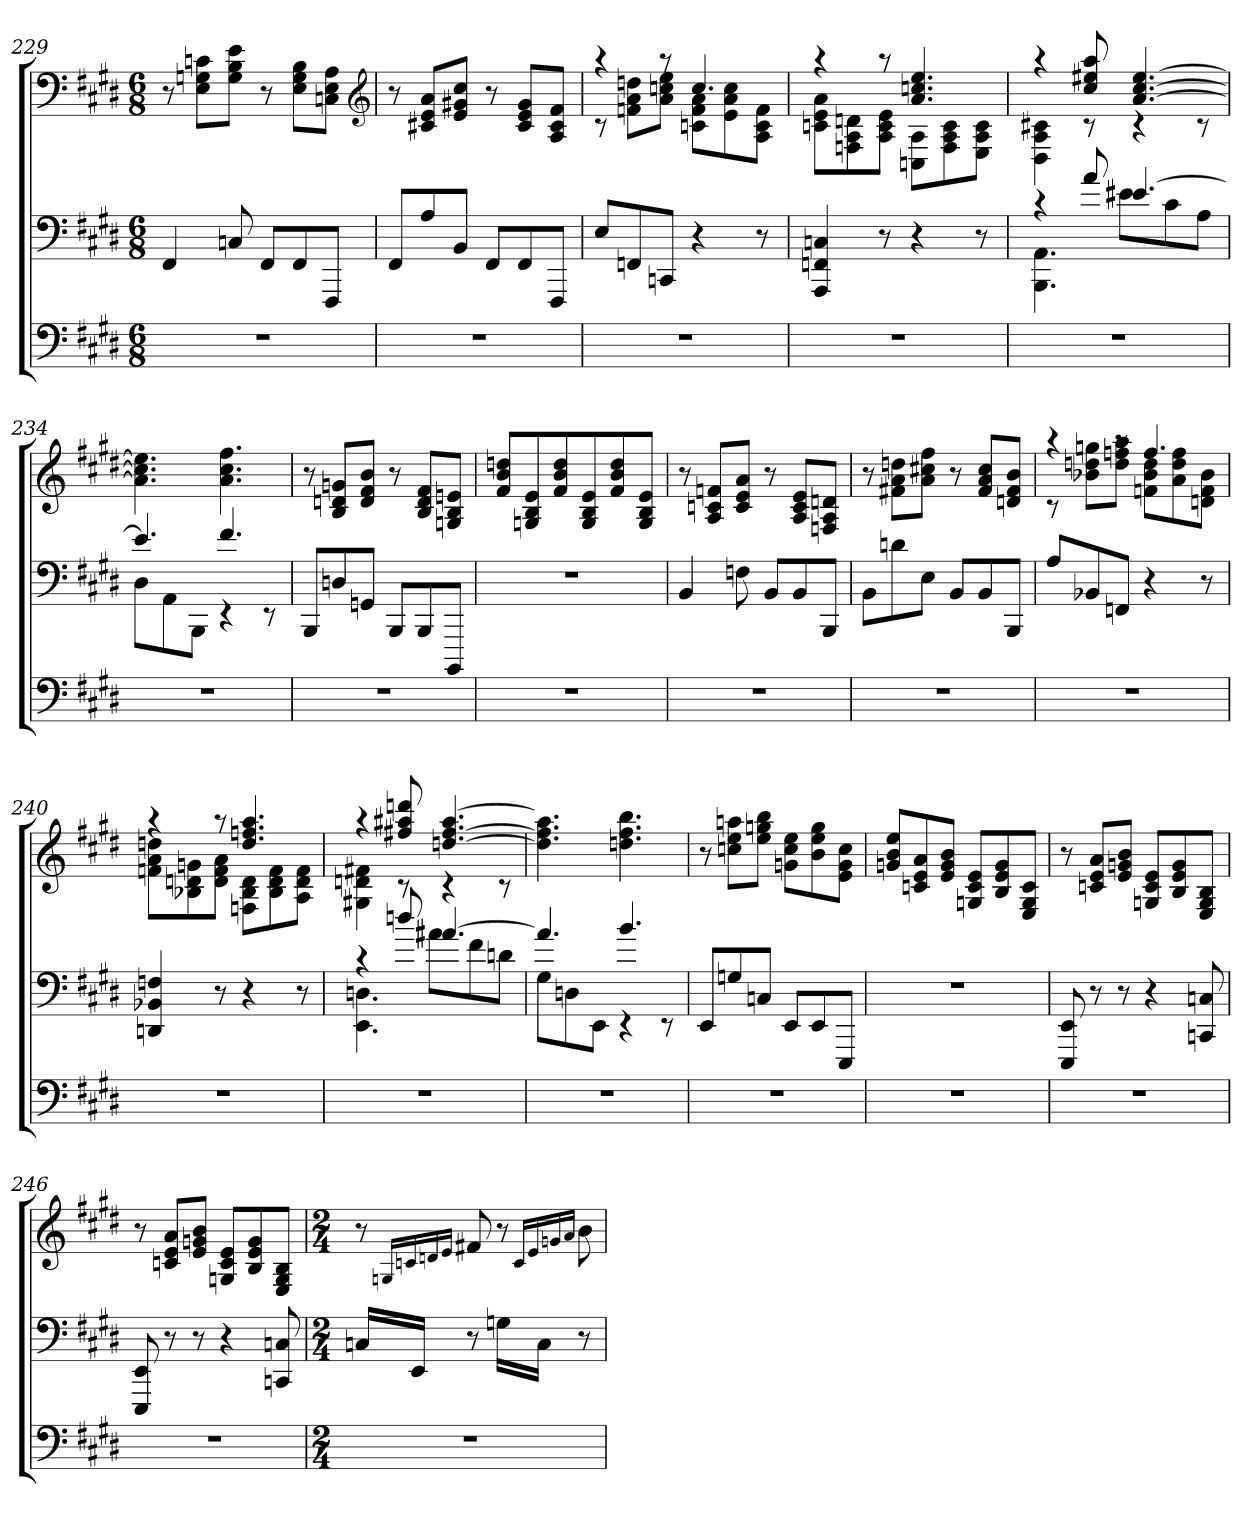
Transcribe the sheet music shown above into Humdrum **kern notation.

**kern	**kern	**kern
*part3	*part2	*part1
*staff3	*staff2	*staff1
*clefF4	*clefF4	*clefF4
*k[f#c#g#d#]	*k[f#c#g#d#]	*k[f#c#g#d#]
*M6/8	*M6/8	*M6/8
=229	=229	=229
2.r	4FF#	8r
.	.	8E 8Gn 8cnL
.	8Cn	8G 8B 8eJ
.	8FF#L	8r
.	8FF#	8E 8G 8BL
.	8FFF#J	8Cn 8E 8AJ
*	*	*clefG2
=230	=230	=230
2.r	8FF#L	8r
.	8A	8c#X 8e 8aL
.	8BBJ	8e 8g#X 8cc#J
.	8FF#L	8r
.	8FF#	8c# 8e 8g#L
.	8FFF#J	8A 8c# 8f#J
=231	=231	=231
*	*	*^
2.r	8EL	4raa	8rc
.	8FFn	.	8fn 8a 8ddnL
.	8CCnJ	8raa	8a 8ccn 8eeJ
.	4r	4.cc	8cn 8f 8aL
.	.	.	8e 8a 8cc
.	8r	.	8A 8c 8fJ
=232	=232	=232	=232
2.r	4AAA 4FFn 4Cn	4raa	8cn 8e 8aL
.	.	.	8Fn 8A 8dn
.	8r	8raa	8A 8c 8eJ
.	4r	4.a 4.ccn 4.ee	8Cn 8AL
.	.	.	8F 8A 8c
.	8r	.	8E 8A 8cJ
=233	=233	=233	=233
*	*^	*	*
2.r	4rc	4.BBB 4.AA	4raa	4D# 4A 4c#X
.	8a	.	8cc# 8ee#X 8aa	8rc
.	[4.e#X	8e#XL	[4.a [4.cc# [4.ee#	4rc
.	.	8c#	.	.
.	.	8AJ	.	8rc
*	*	*	*v	*v
=234	=234	=234	=234
2.r	4.e#]	8D#L	4.a] 4.cc#] 4.ee#]
.	.	8AA	.
.	.	8BBBJ	.
.	4.f#	4rEE	4.a 4.cc# 4.ff#
.	.	8rEE	.
*	*v	*v	*
=235	=235	=235
2.r	8BBBL	8r
.	8Dn	8B 8dn 8gnL
.	8GGnJ	8d 8f# 8bJ
.	8BBBL	8r
.	8BBB	8B 8d 8f#L
.	8BBBBJ	8Gn 8B 8enJ
=236	=236	=236
2.r	2.r	8f# 8b 8ddnL
.	.	8Gn 8B 8e
.	.	8f# 8b 8dd
.	.	8G 8B 8e
.	.	8f# 8b 8dd
.	.	8G 8B 8eJ
=237	=237	=237
2.r	4BB	8r
.	.	8A 8cn 8fnL
.	8Fn	8c 8e 8aJ
.	8BBL	8r
.	8BB	8A 8c 8eL
.	8BBBJ	8Fn 8A 8dnJ
=238	=238	=238
2.r	8BBL	8r
.	8dn	8f#X 8a 8ddnL
.	8EJ	8a 8cc#X 8ff#J
.	8BBL	8r
.	8BB	8f# 8a 8cc#L
.	8BBBJ	8dn 8f# 8bJ
=239	=239	=239
*	*	*^
2.r	8AL	4raa	8rc
.	8BB-X	.	8b-X 8ddn 8ggnL
.	8FFnJ	8raa	8dd 8ffn 8aaJ
.	4r	4.ff	8fn 8b- 8ddL
.	.	.	8a 8dd 8ff
.	8r	.	8dn 8f 8b-J
=240	=240	=240	=240
2.r	4DDn 4BB-X 4Fn	4raa	8fn 8a 8ddnL
.	.	.	8B-X 8dn 8gn
.	8r	8raa	8d 8f 8aJ
.	4r	4.dd 4.ffn 4.aa	8Fn 8B- 8dL
.	.	.	8B- 8d 8f
.	8r	.	8A 8d 8fJ
=241	=241	=241	=241
*	*^	*	*
2.r	4rc	4.EE 4.Dn	4raa	4G#X 4dn 4f#X
.	8ddn	.	8ff#X 8aa#X 8dddn	8rc
.	[4.a#X	8a#XL	[4.ddn [4.ff# [4.aa#	4rc
.	.	8f#	.	.
.	.	8dnJ	.	8rc
*	*	*	*v	*v
=242	=242	=242	=242
2.r	4.a#]	8G#L	4.dd] 4.ff#] 4.aa#]
.	.	8Dn	.
.	.	8EEJ	.
.	4.b	4rEE	4.ddn 4.ff# 4.bb
.	.	8rEE	.
*	*v	*v	*
=243	=243	=243
2.r	8EEL	8r
.	8Gn	8ccn 8ee 8aanL
.	8CnJ	8ee 8ggn 8bbJ
.	8EEL	8gn 8cc 8eeL
.	8EE	8b 8ee 8gg
.	8EEEJ	8e 8g 8ccJ
=244	=244	=244
2.r	2.r	8gn 8b 8eeL
.	.	8cn 8e 8a
.	.	8e 8g 8bJ
.	.	8Gn 8c 8eL
.	.	8B 8e 8g
.	.	8E 8G 8cJ
=245	=245	=245
2.r	8EEE 8EE	8r
.	8r	8cn 8e 8aL
.	8r	8e 8gn 8bJ
.	4r	8Gn 8c 8eL
.	.	8B 8e 8g
.	8CCn 8Cn	8E 8G 8BJ
=246	=246	=246
2.r	8EEE 8EE	8r
.	8r	8cn 8e 8aL
.	8r	8e 8gn 8bJ
.	4r	8Gn 8c 8eL
.	.	8B 8e 8g
.	8CCn 8Cn	8E 8G 8BJ
=247	=247	=247
*M2/4	*M2/4	*M2/4
2r	16CnLL	8r
.	16EEJJ	.
.	.	16qqGn/LL
.	.	16qqcn/
.	.	16qqdn/
.	.	16qqe/JJ
.	8r	8f#X
.	16GnLL	8r
.	16CJJ	.
.	.	16qqc/LL
.	.	16qqe/
.	.	16qqgn/
.	.	16qqa/JJ
.	8r	8b
=	=	=
*-	*-	*-
